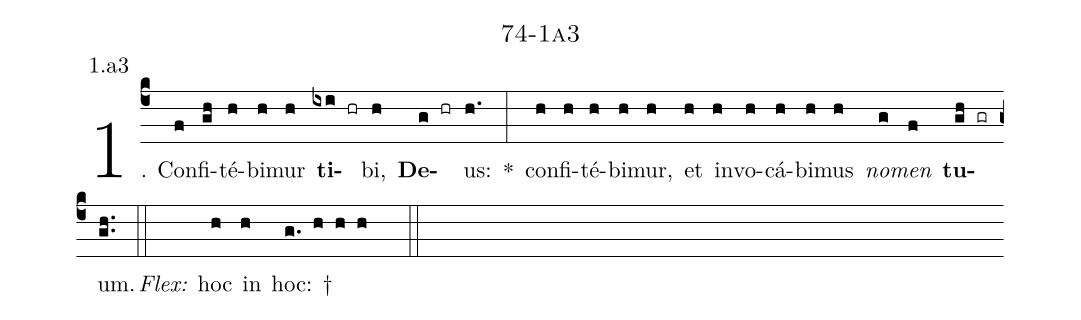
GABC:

name: 74-1a3;
annotation: 1.a3;
%%
(c4)1. Con(f)fi(gh)té(h)bi(h)mur(h) <b>ti</b>(ixi hr)bi,(h) <b>De</b>(g hr)us:(h.) *(:) con(h)fi(h)té(h)bi(h)mur,(h) et(h) in(h)vo(h)cá(h)bi(h)mus(h) <i>no</i>(g)<i>men</i>(f) <b>tu</b>(gh gr)um.(gh..) (::)
<i>Flex:</i>()  hoc(h) in(h) hoc: †(g. h h h  ::)
